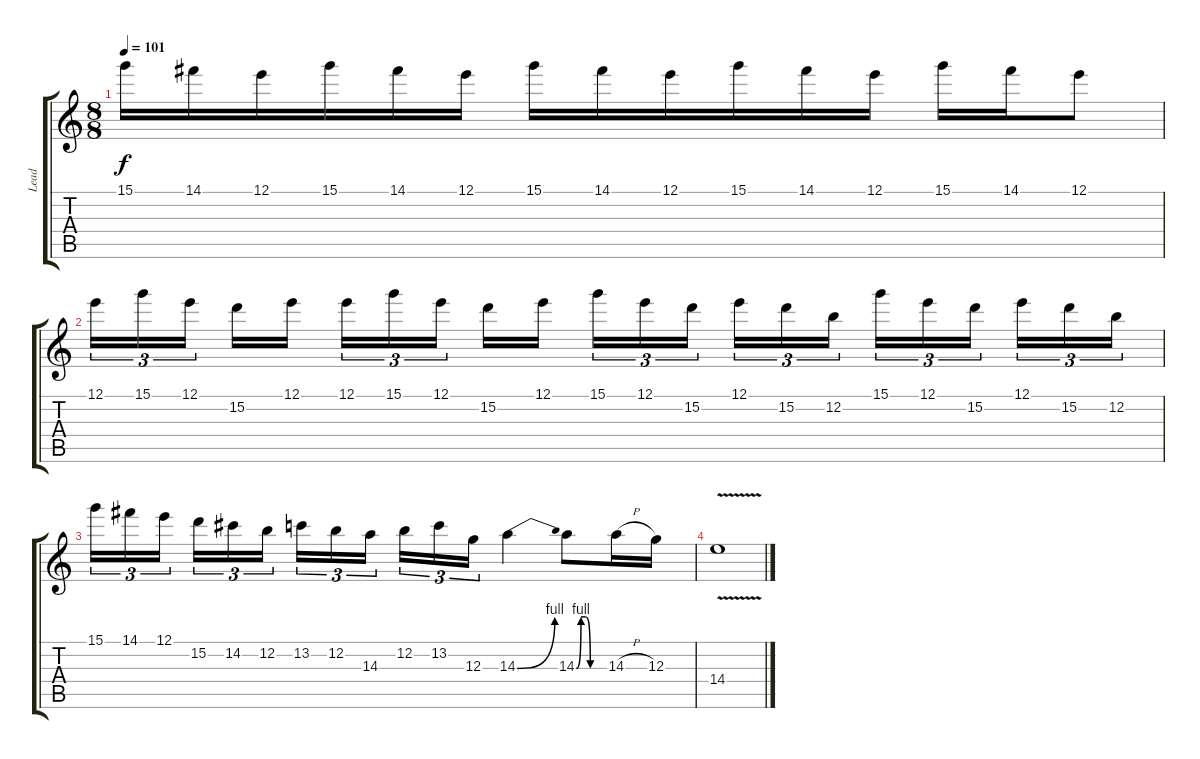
\track ("Lead" "Lead") {instrument overdrivenguitar}
\staff {score tabs}
\tuning (E4 B3 G3 D3 A2 D2) {hide}
\ts (8 8)
\tempo 101
\clef g2
\ks c
15.1.16{dy f} 14.1.16 12.1.16 15.1.16 14.1.16 12.1.16 15.1.16 14.1.16 12.1.16 15.1.16 14.1.16 12.1.16 15.1.16 14.1.16 12.1.8 |
12.1.16{tu (3 2)} 15.1.16{tu (3 2)} 12.1.16{tu (3 2)} 15.2.16 12.1.16 12.1.16{tu (3 2)} 15.1.16{tu (3 2)} 12.1.16{tu (3 2)} 15.2.16 12.1.16 15.1.16{tu (3 2)} 12.1.16{tu (3 2)} 15.2.16{tu (3 2)} 12.1.16{tu (3 2)} 15.2.16{tu (3 2)} 12.2.16{tu (3 2)} 15.1.16{tu (3 2)} 12.1.16{tu (3 2)} 15.2.16{tu (3 2)} 12.1.16{tu (3 2)} 15.2.16{tu (3 2)} 12.2.16{tu (3 2)} |
15.1.16{tu (3 2)} 14.1.16{tu (3 2)} 12.1.16{tu (3 2)} 15.2.16{tu (3 2)} 14.2.16{tu (3 2)} 12.2.16{tu (3 2)} 13.2.16{tu (3 2)} 12.2.16{tu (3 2)} 14.3.16{tu (3 2)} 12.2.16{tu (3 2)} 13.2.16{tu (3 2)} 12.3.16{tu (3 2)} 14.3{be (bend 0 0 60 4)}.4 14.3{be (custom 0 0 10 4 20 4 30 0 60 0)}.8 14.3{h}.16 12.3.16 |
14.4{v}.1
